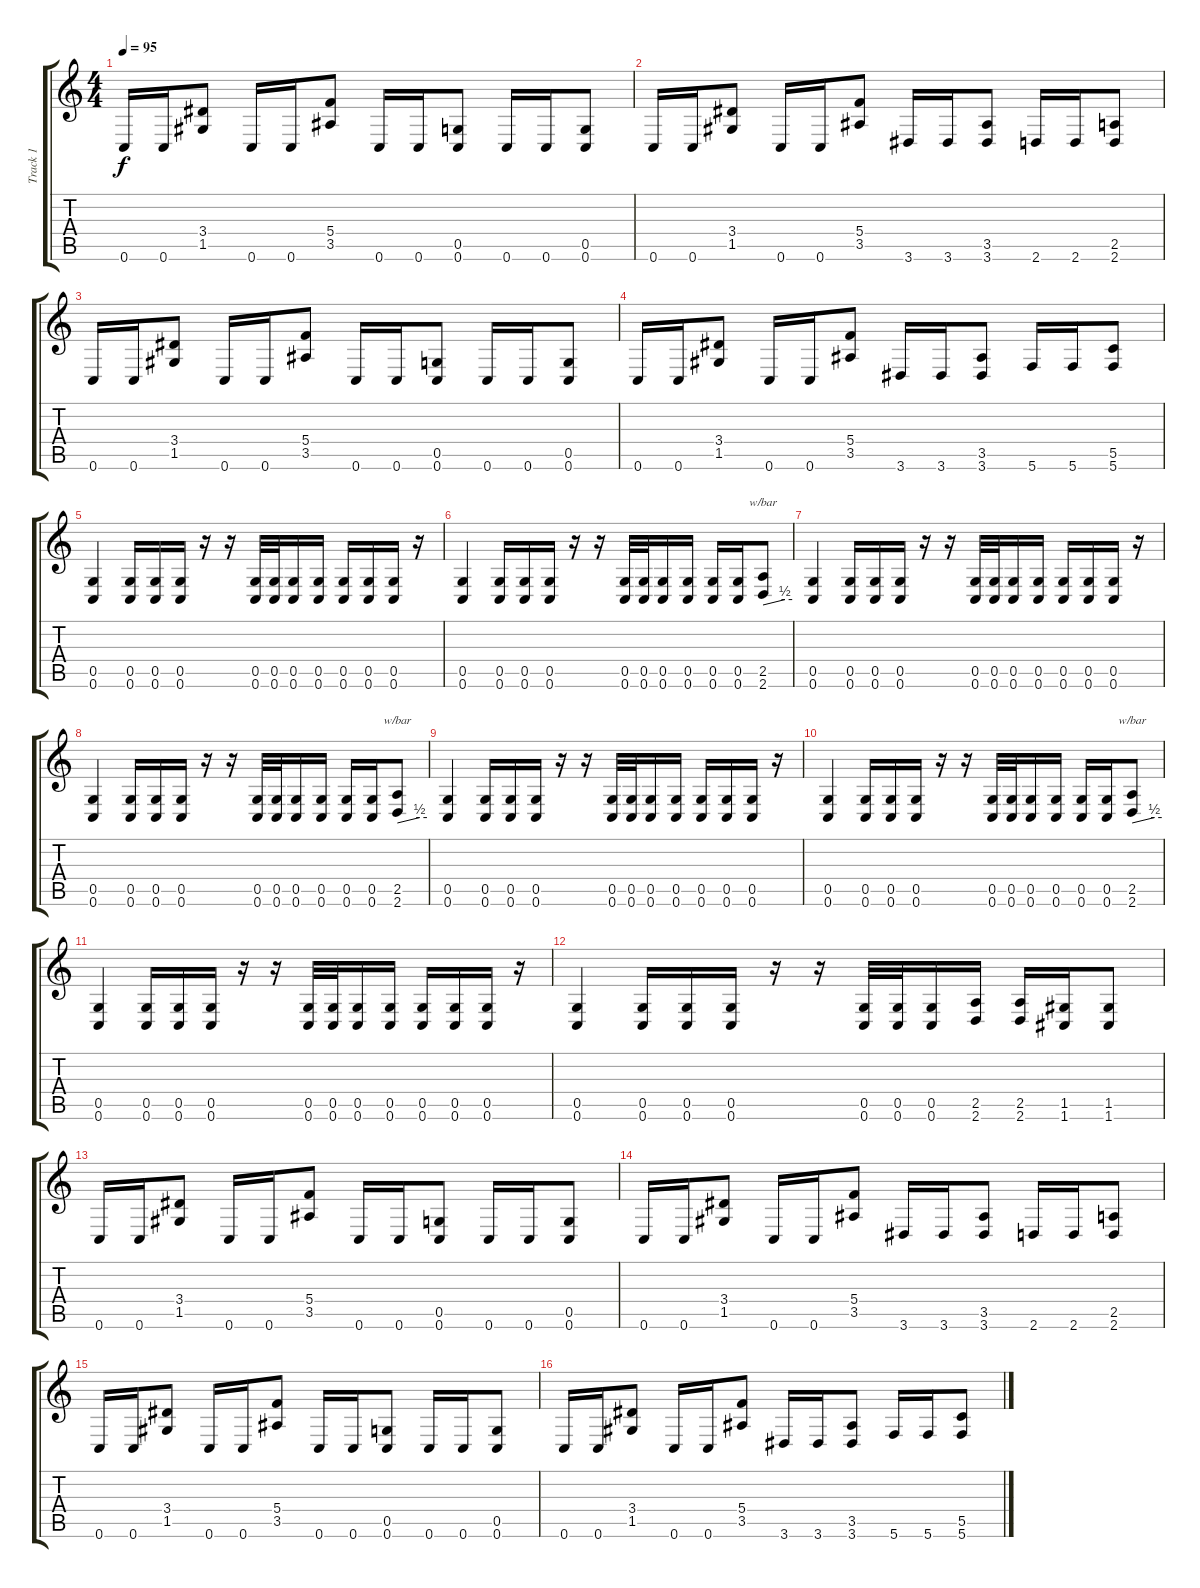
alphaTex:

\track ("Track 1" "Track 1") {instrument distortionguitar}
\staff {score tabs}
\tuning (D4 A3 F3 C3 G2 C2) {hide}
\ts (4 4)
\tempo 95
\clef g2
\ks c
0.6.16{dy f} 0.6.16 (3.4 1.5).8 0.6.16 0.6.16 (5.4 3.5).8 0.6.16 0.6.16 (0.5 0.6).8 0.6.16 0.6.16 (0.5 0.6).8 |
0.6.16 0.6.16 (3.4 1.5).8 0.6.16 0.6.16 (5.4 3.5).8 3.6.16 3.6.16 (3.5 3.6).8 2.6.16 2.6.16 (2.5 2.6).8 |
0.6.16 0.6.16 (3.4 1.5).8 0.6.16 0.6.16 (5.4 3.5).8 0.6.16 0.6.16 (0.5 0.6).8 0.6.16 0.6.16 (0.5 0.6).8 |
0.6.16 0.6.16 (3.4 1.5).8 0.6.16 0.6.16 (5.4 3.5).8 3.6.16 3.6.16 (3.5 3.6).8 5.6.16 5.6.16 (5.5 5.6).8 |
(0.5 0.6).4 (0.5 0.6).16 (0.5 0.6).16 (0.5 0.6).16 r.16 r.16 (0.5 0.6).32 (0.5 0.6).32 (0.5 0.6).16 (0.5 0.6).16 (0.5 0.6).16 (0.5 0.6).16 (0.5 0.6).16 r.16 |
(0.5 0.6).4 (0.5 0.6).16 (0.5 0.6).16 (0.5 0.6).16 r.16 r.16 (0.5 0.6).32 (0.5 0.6).32 (0.5 0.6).16 (0.5 0.6).16 (0.5 0.6).16 (0.5 0.6).16 (2.5 2.6).8{tbe (custom default 0 0 45 2 60 2)} |
(0.5 0.6).4 (0.5 0.6).16 (0.5 0.6).16 (0.5 0.6).16 r.16 r.16 (0.5 0.6).32 (0.5 0.6).32 (0.5 0.6).16 (0.5 0.6).16 (0.5 0.6).16 (0.5 0.6).16 (0.5 0.6).16 r.16 |
(0.5 0.6).4 (0.5 0.6).16 (0.5 0.6).16 (0.5 0.6).16 r.16 r.16 (0.5 0.6).32 (0.5 0.6).32 (0.5 0.6).16 (0.5 0.6).16 (0.5 0.6).16 (0.5 0.6).16 (2.5 2.6).8{tbe (custom default 0 0 45 2 60 2)} |
(0.5 0.6).4 (0.5 0.6).16 (0.5 0.6).16 (0.5 0.6).16 r.16 r.16 (0.5 0.6).32 (0.5 0.6).32 (0.5 0.6).16 (0.5 0.6).16 (0.5 0.6).16 (0.5 0.6).16 (0.5 0.6).16 r.16 |
(0.5 0.6).4 (0.5 0.6).16 (0.5 0.6).16 (0.5 0.6).16 r.16 r.16 (0.5 0.6).32 (0.5 0.6).32 (0.5 0.6).16 (0.5 0.6).16 (0.5 0.6).16 (0.5 0.6).16 (2.5 2.6).8{tbe (custom default 0 0 45 2 60 2)} |
(0.5 0.6).4 (0.5 0.6).16 (0.5 0.6).16 (0.5 0.6).16 r.16 r.16 (0.5 0.6).32 (0.5 0.6).32 (0.5 0.6).16 (0.5 0.6).16 (0.5 0.6).16 (0.5 0.6).16 (0.5 0.6).16 r.16 |
(0.5 0.6).4 (0.5 0.6).16 (0.5 0.6).16 (0.5 0.6).16 r.16 r.16 (0.5 0.6).32 (0.5 0.6).32 (0.5 0.6).16 (2.5 2.6).16 (2.5 2.6).16 (1.5 1.6).16 (1.5 1.6).8 |
0.6.16 0.6.16 (3.4 1.5).8 0.6.16 0.6.16 (5.4 3.5).8 0.6.16 0.6.16 (0.5 0.6).8 0.6.16 0.6.16 (0.5 0.6).8 |
0.6.16 0.6.16 (3.4 1.5).8 0.6.16 0.6.16 (5.4 3.5).8 3.6.16 3.6.16 (3.5 3.6).8 2.6.16 2.6.16 (2.5 2.6).8 |
0.6.16 0.6.16 (3.4 1.5).8 0.6.16 0.6.16 (5.4 3.5).8 0.6.16 0.6.16 (0.5 0.6).8 0.6.16 0.6.16 (0.5 0.6).8 |
0.6.16 0.6.16 (3.4 1.5).8 0.6.16 0.6.16 (5.4 3.5).8 3.6.16 3.6.16 (3.5 3.6).8 5.6.16 5.6.16 (5.5 5.6).8
